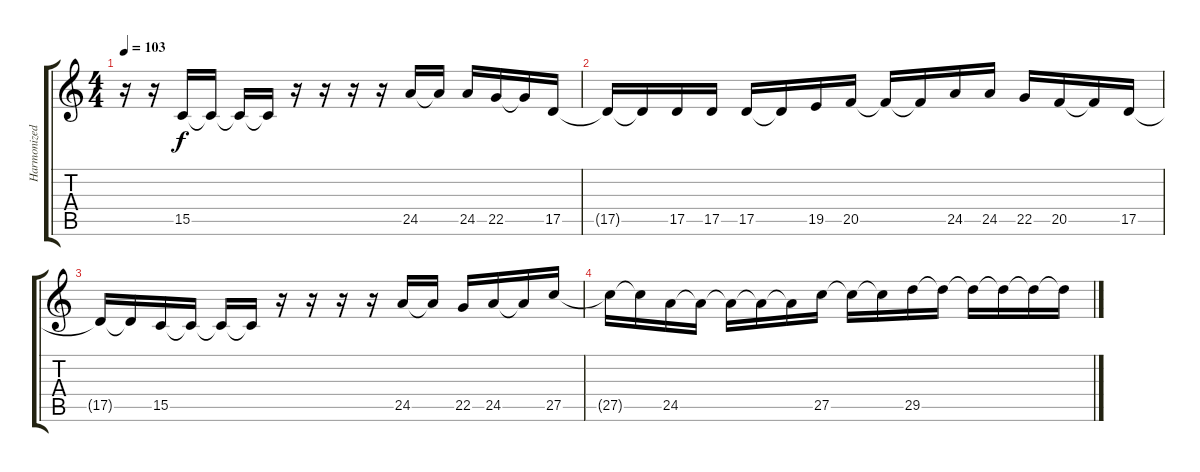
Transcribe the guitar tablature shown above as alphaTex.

\track ("Harmonized Vocals" "Harmonized") {instrument trumpet}
\staff {score tabs}
\tuning (E4 B3 G3 D3 A2 E2) {hide}
\ts (4 4)
\tempo 103
\clef g2
\ks c
r.16{dy f} r.16 15.5.16 15.5{t}.16 15.5{t}.16 15.5{t}.16 r.16 r.16 r.16 r.16 24.5.16 24.5{t}.16 24.5.16 22.5.16 22.5{t}.16 17.5.16 |
17.5{t}.16 17.5{t}.16 17.5.16 17.5.16 17.5.16 17.5{t}.16 19.5.16 20.5.16 20.5{t}.16 20.5{t}.16 24.5.16 24.5.16 22.5.16 20.5.16 20.5{t}.16 17.5.16 |
17.5{t}.16 17.5{t}.16 15.5.16 15.5{t}.16 15.5{t}.16 15.5{t}.16 r.16 r.16 r.16 r.16 24.5.16 24.5{t}.16 22.5.16 24.5.16 24.5{t}.16 27.5.16 |
27.5{t}.16 27.5{t}.16 24.5.16 24.5{t}.16 24.5{t}.16 24.5{t}.16 24.5{t}.16 27.5.16 27.5{t}.16 27.5{t}.16 29.5.16 29.5{t}.16 29.5{t}.16 29.5{t}.16 29.5{t}.16 29.5{t}.16
